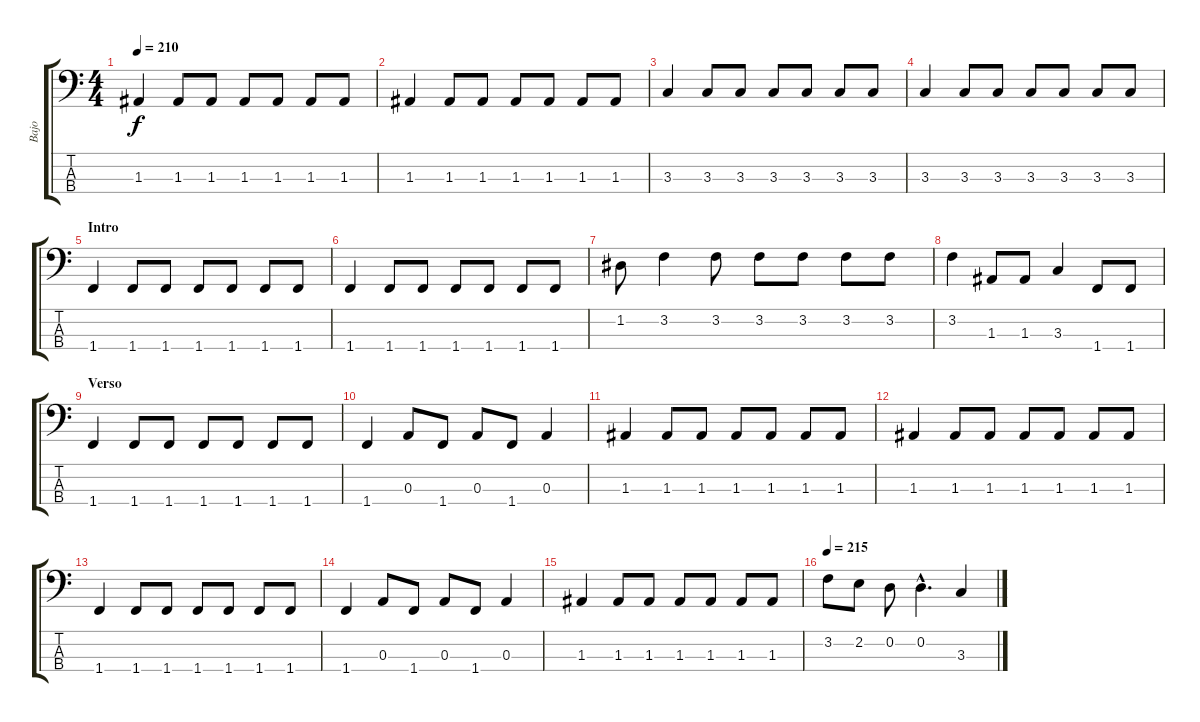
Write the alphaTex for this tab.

\track ("Bajo" "Bajo") {instrument electricbasspick}
\staff {score tabs}
\tuning (G2 D2 A1 E1) {hide}
\ts (4 4)
\tempo 210
\clef f4
\ks c
1.3.4{dy f} 1.3.8 1.3.8 1.3.8 1.3.8 1.3.8 1.3.8 |
1.3.4 1.3.8 1.3.8 1.3.8 1.3.8 1.3.8 1.3.8 |
3.3.4 3.3.8 3.3.8 3.3.8 3.3.8 3.3.8 3.3.8 |
3.3.4 3.3.8 3.3.8 3.3.8 3.3.8 3.3.8 3.3.8 |
\section ("" "Intro")
1.4.4 1.4.8 1.4.8 1.4.8 1.4.8 1.4.8 1.4.8 |
1.4.4 1.4.8 1.4.8 1.4.8 1.4.8 1.4.8 1.4.8 |
1.2.8 3.2.4 3.2.8 3.2.8 3.2.8 3.2.8 3.2.8 |
3.2.4 1.3.8 1.3.8 3.3.4 1.4.8 1.4.8 |
\section ("" "Verso")
1.4.4 1.4.8 1.4.8 1.4.8 1.4.8 1.4.8 1.4.8 |
1.4.4 0.3.8 1.4.8 0.3.8 1.4.8 0.3.4 |
1.3.4 1.3.8 1.3.8 1.3.8 1.3.8 1.3.8 1.3.8 |
1.3.4 1.3.8 1.3.8 1.3.8 1.3.8 1.3.8 1.3.8 |
1.4.4 1.4.8 1.4.8 1.4.8 1.4.8 1.4.8 1.4.8 |
1.4.4 0.3.8 1.4.8 0.3.8 1.4.8 0.3.4 |
1.3.4 1.3.8 1.3.8 1.3.8 1.3.8 1.3.8 1.3.8 |
\tempo 215
3.2.8 2.2.8 0.2.8 0.2{hac}.4{d} 3.3.4
